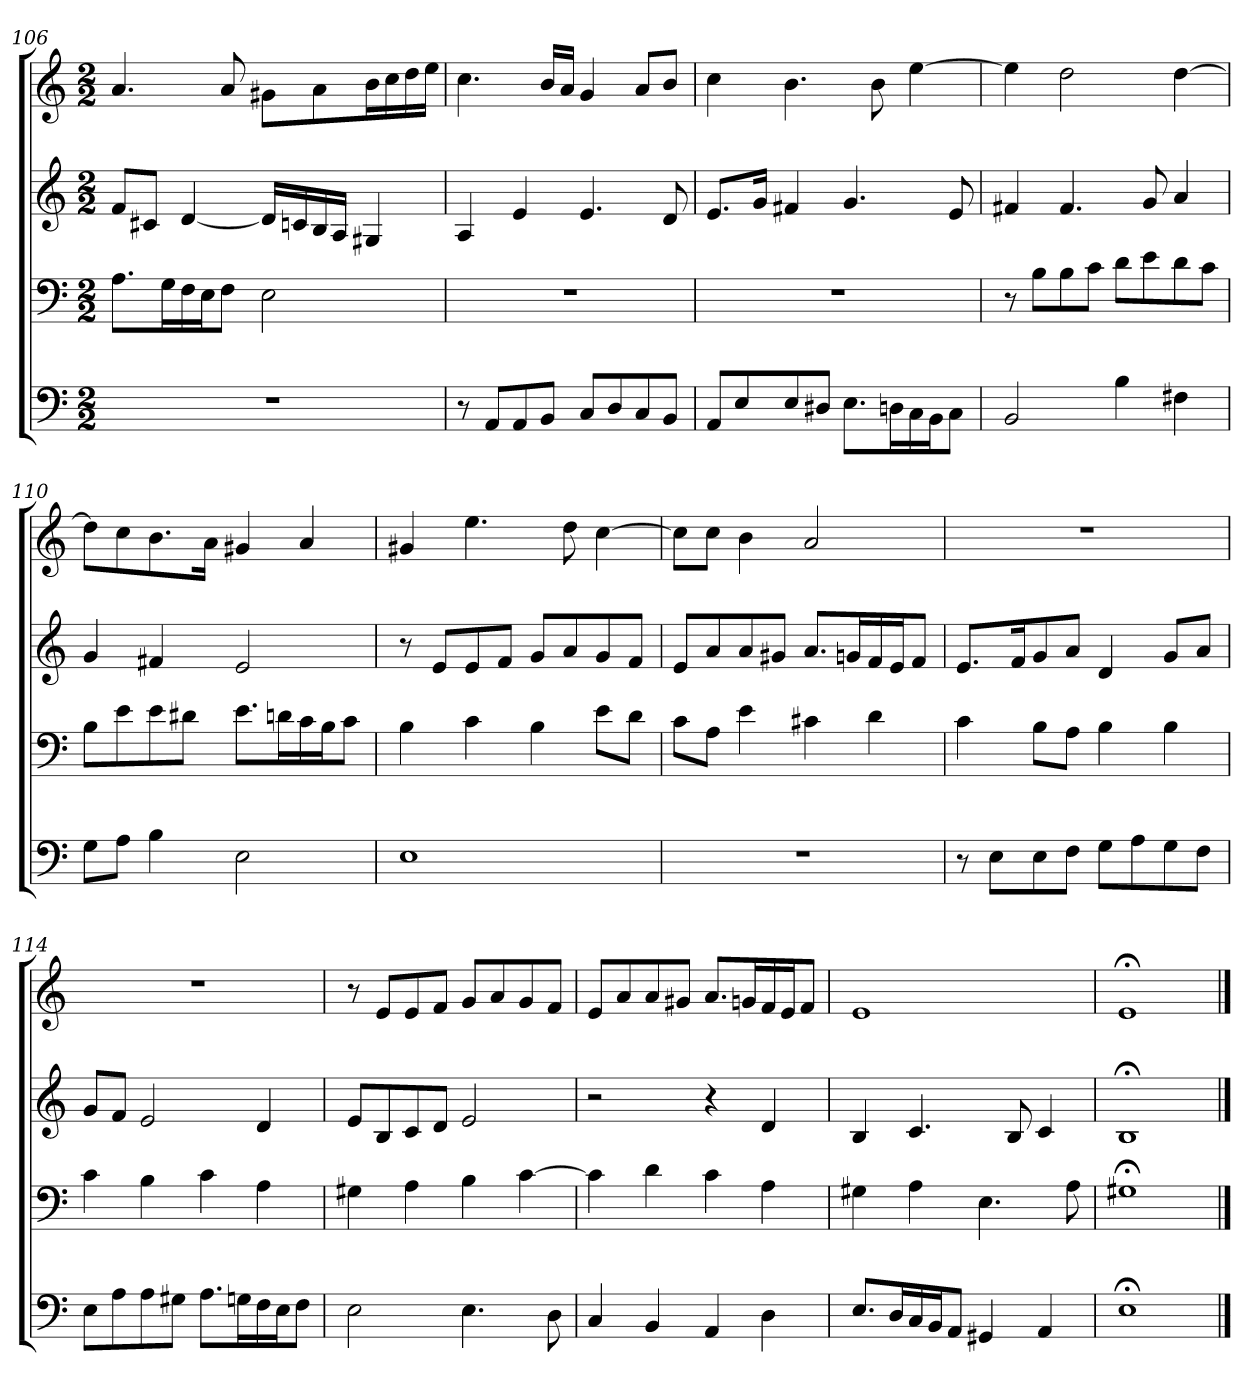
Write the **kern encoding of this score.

**kern	**kern	**kern	**kern
*part4	*part3	*part2	*part1
*staff4	*staff3	*staff2	*staff1
*clefF4	*clefF4	*clefG2	*clefG2
*k[]	*k[]	*k[]	*k[]
*E:phr	*E:phr	*E:phr	*E:phr
*M2/2	*M2/2	*M2/2	*M2/2
=106	=106	=106	=106
1r	8.A\L	8f/L	4.a
.	.	8c#X/J	.
.	16G\L	.	.
.	16F\	[4d	.
.	16E\J	.	.
.	8F\J	.	8a
.	2E	16d/LL]	8g#X\L
.	.	16cn/	.
.	.	16B/	8a\
.	.	16A/JJ	.
.	.	4G#X	16b\L
.	.	.	16cc\
.	.	.	16dd\
.	.	.	16ee\JJ
=107	=107	=107	=107
8r	1r	4A	4.cc
8AA/L	.	.	.
8AA/	.	4e	.
8BB/J	.	.	16b/LL
.	.	.	16a/JJ
8C/L	.	4.e	4g
8D/	.	.	.
8C/	.	.	8a/L
8BB/J	.	8d	8b/J
=108	=108	=108	=108
8AA/L	1r	8.e/L	4cc
8E/	.	.	.
.	.	16g/Jk	.
8E/	.	4f#X	4.b
8D#X/J	.	.	.
8.E\L	.	4.g	.
.	.	.	8b
16Dn\L	.	.	.
16C\	.	.	[4ee
16BB\J	.	.	.
8C\J	.	8e	.
=109	=109	=109	=109
2BB	8r	4f#X	4ee]
.	8B\L	.	.
.	8B\	4.f#	2dd
.	8c\J	.	.
4B	8d\L	.	.
.	8e\	8g	.
4F#X	8d\	4a	[4dd
.	8c\J	.	.
=110	=110	=110	=110
8G\L	8B\L	4g	8dd\L]
8A\J	8e\	.	8cc\
4B	8e\	4f#X	8.b\
.	8d#X\J	.	.
.	.	.	16a\Jk
2E	8.e\L	2e	4g#X
.	16dn\L	.	.
.	16c\	.	4a
.	16B\J	.	.
.	8c\J	.	.
=111	=111	=111	=111
1E	4B	8r	4g#X
.	.	8e/L	.
.	4c	8e/	4.ee
.	.	8f/J	.
.	4B	8g/L	.
.	.	8a/	8dd
.	8e\L	8g/	[4cc
.	8d\J	8f/J	.
=112	=112	=112	=112
1r	8c\L	8e/L	8cc\L]
.	8A\J	8a/	8cc\J
.	4e	8a/	4b
.	.	8g#X/J	.
.	4c#X	8.a/L	2a
.	.	16gn/L	.
.	4d	16f/	.
.	.	16e/J	.
.	.	8f/J	.
=113	=113	=113	=113
8r	4c	8.e/L	1r
8E\L	.	.	.
.	.	16f/K	.
8E\	8B\L	8g/	.
8F\J	8A\J	8a/J	.
8G\L	4B	4d	.
8A\	.	.	.
8G\	4B	8g/L	.
8F\J	.	8a/J	.
=114	=114	=114	=114
8E\L	4c	8g/L	1r
8A\	.	8f/J	.
8A\	4B	2e	.
8G#X\J	.	.	.
8.A\L	4c	.	.
16Gn\L	.	.	.
16F\	4A	4d	.
16E\J	.	.	.
8F\J	.	.	.
=115	=115	=115	=115
2E	4G#X	8e/L	8r
.	.	8B/	8e/L
.	4A	8c/	8e/
.	.	8d/J	8f/J
4.E	4B	2e	8g/L
.	.	.	8a/
.	[4c	.	8g/
8D	.	.	8f/J
=116	=116	=116	=116
4C	4c]	2r	8e/L
.	.	.	8a/
4BB	4d	.	8a/
.	.	.	8g#X/J
4AA	4c	4r	8.a/L
.	.	.	16gn/L
4D	4A	4d	16f/
.	.	.	16e/J
.	.	.	8f/J
=117	=117	=117	=117
8.E/L	4G#X	4B	1e
16D/L	.	.	.
16C/	4A	4.c	.
16BB/J	.	.	.
8AA/J	.	.	.
4GG#X	4.E	.	.
.	.	8B	.
4AA	.	4c	.
.	8A	.	.
=118	=118	=118	=118
1E;<	1G#X;<	1B;<	1e;<
==	==	==	==
*-	*-	*-	*-
